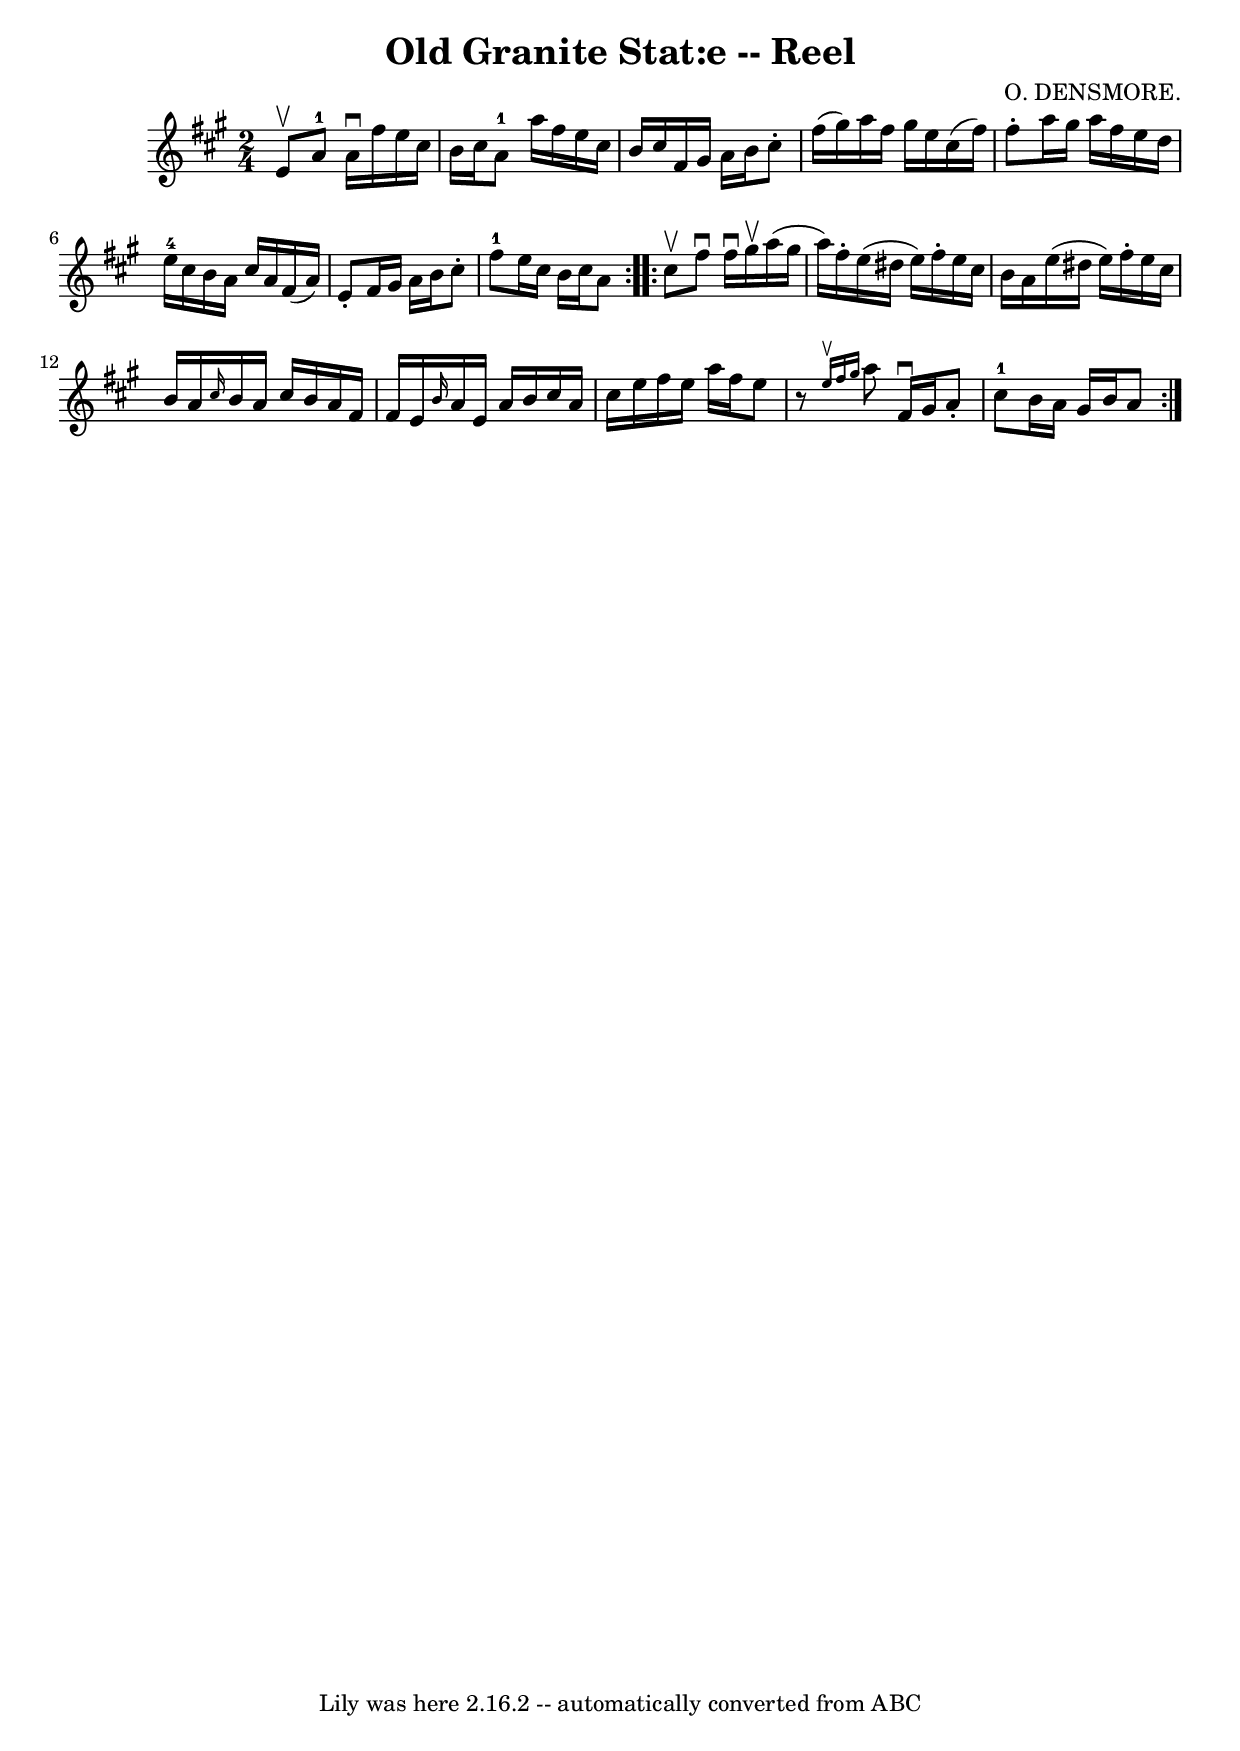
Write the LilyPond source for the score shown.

\version "2.7.40"
\include "Mammoth.ily"
\header {
	%% book = "Ryan's Mammoth Collection"
	composer = "O. DENSMORE."
	crossRefNumber = "1"
	footnotes = "\\\\377"
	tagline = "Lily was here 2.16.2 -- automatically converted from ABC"
	title = "Old Granite Stat:e -- Reel"
}
voicedefault =  {


\repeat volta 2 {
\time 2/4 \key a \major e'8^\upbow |
 a'8-1 a'16^\downbow  
 fis''16 e''16 cis''16 b'16 cis''16    |
 a'8-1   
a''16 fis''16 e''16 cis''16 b'16 cis''16    |
 fis'16    
gis'16 a'16 b'16 cis''8 -. fis''16 (gis''16)   |
   
a''16 fis''16 gis''16 e''16 cis''16 (fis''16) fis''8 -.   
|
 a''16 gis''16 a''16 fis''16 e''16 d''16 e''16 
-4 cis''16    |
 b'16 a'16 cis''16 a'16 fis'16 (a'16 
) e'8 -.   |
 fis'16 gis'16 a'16 b'16 cis''8 -.   
fis''8-1   |
 e''16 cis''16 b'16 cis''16 a'8  }     
\repeat volta 2 { cis''8^\upbow |
 fis''8^\downbow fis''16 
^\downbow gis''16^\upbow a''16 (gis''16 a''16) fis''16 -.   
|
 e''16 (dis''16 e''16) fis''16 -. e''16 cis''16    
b'16 a'16    |
 e''16 (dis''16 e''16) fis''16 -. e''16  
 cis''16 b'16 a'16    |
 \grace { cis''16  } b'16 a'16    
cis''16 b'16 a'16 fis'16 fis'16 e'16    |
     \grace {    
b'16  } a'16 e'16 a'16 b'16 cis''16 a'16 cis''16 e''16   
 |
 fis''16 e''16 a''16 fis''16 e''8    r8   |
   
\grace { e''16^\upbow fis''16 gis''16  } a''8 fis'16^\downbow   
gis'16 a'8 -. cis''8-1   |
 b'16 a'16 gis'16 b'16    
a'8  }   
}

\score{
    <<

	\context Staff="default"
	{
	    \voicedefault 
	}

    >>
	\layout {
	}
	\midi {}
}
